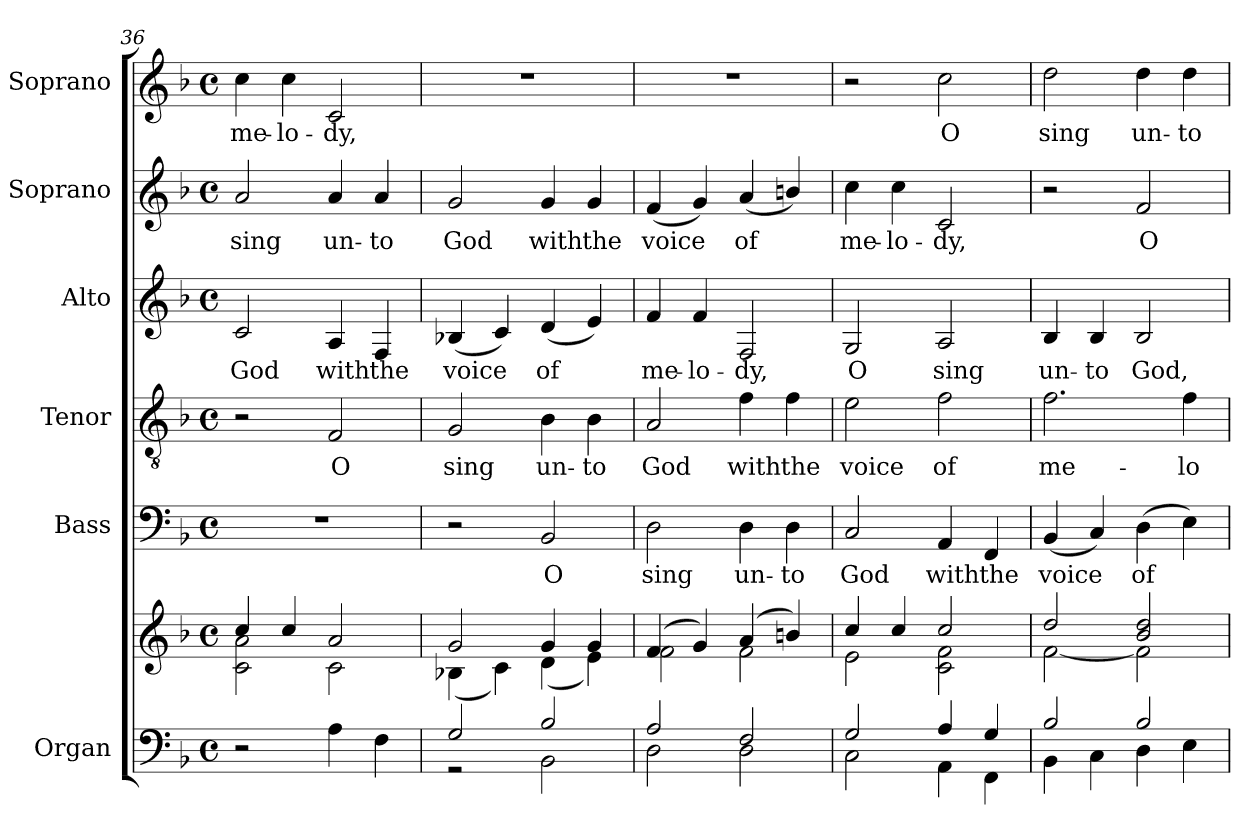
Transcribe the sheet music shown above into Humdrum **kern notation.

**kern	**kern	**kern	**text	**kern	**text	**kern	**text	**kern	**text	**kern	**text
*part6	*part6	*part5	*part5	*part4	*part4	*part3	*part3	*part2	*part2	*part1	*part1
*staff7	*staff6	*staff5	*staff5	*staff4	*staff4	*staff3	*staff3	*staff2	*staff2	*staff1	*staff1
*I"Organ	*	*I"Bass	*	*I"Tenor	*	*I"Alto	*	*I"Soprano	*	*I"Soprano	*
*I'Org.	*	*I'B.	*	*I'T.	*	*I'A.	*	*I'S.	*	*I'S.	*
*clefF4	*clefG2	*clefF4	*	*clefGv2	*	*clefG2	*	*clefG2	*	*clefG2	*
*	*	*	*	*ITrd7c12	*	*	*	*	*	*	*
*k[b-]	*k[b-]	*k[b-]	*	*k[b-]	*	*k[b-]	*	*k[b-]	*	*k[b-]	*
*F:	*F:	*F:	*	*F:	*	*F:	*	*F:	*	*F:	*
*M4/4	*M4/4	*M4/4	*	*M4/4	*	*M4/4	*	*M4/4	*	*M4/4	*
*met(c)	*met(c)	*met(c)	*	*met(c)	*	*met(c)	*	*met(c)	*	*met(c)	*
=36	=36	=36	=36	=36	=36	=36	=36	=36	=36	=36	=36
*	*^	*	*	*	*	*	*	*	*	*	*
!	!	!	!	!	!	!	!	!LO:LY:b:color=#000000	!	!	!	!
!	!	!	!	!	!	!	!	!	!	!LO:LY:b:color=#000000	!	!
!	!	!	!	!	!	!	!	!	!	!	!	!LO:LY:b:color=#000000
2r	4cci/	2ci\ 2ai	1r	.	2r	.	2ci/	God	2ai/	sing	4cci\	me-
!	!	!	!	!	!	!	!	!	!	!	!	!LO:LY:b:color=#000000
.	4cci/	.	.	.	.	.	.	.	.	.	4cci\	-lo-
!	!	!	!	!	!	!LO:LY:b:color=#000000	!	!	!	!	!	!
!	!	!	!	!	!	!	!	!LO:LY:b:color=#000000	!	!	!	!
!	!	!	!	!	!	!	!	!	!	!LO:LY:b:color=#000000	!	!
!	!	!	!	!	!	!	!	!	!	!	!	!LO:LY:b:color=#000000
4Ai\	2ai/	2ci\	.	.	2FFi/	O	4Ai/	with	4ai/	un-	2ci/	-dy,
!	!	!	!	!	!	!	!	!LO:LY:b:color=#000000	!	!	!	!
!	!	!	!	!	!	!	!	!	!	!LO:LY:b:color=#000000	!	!
4Fi\	.	.	.	.	.	.	4Fi/	the	4ai/	-to	.	.
=37	=37	=37	=37	=37	=37	=37	=37	=37	=37	=37	=37	=37
*^	*	*	*	*	*	*	*	*	*	*	*	*
!	!	!	!	!	!	!	!LO:LY:b:color=#000000	!	!	!	!	!	!
!	!	!	!	!	!	!	!	!	!LO:LY:b:color=#000000	!	!	!	!
!	!	!	!	!	!	!	!	!	!	!	!LO:LY:b:color=#000000	!	!
2Gi/	2r	2gi/	(4B-Xi\	2r	.	2GGi/	sing	(4B-Xi/	voice	2gi/	God	1r	.
.	.	.	4ci\)	.	.	.	.	4ci/)	.	.	.	.	.
!	!	!	!	!	!LO:LY:b:color=#000000	!	!	!	!	!	!	!	!
!	!	!	!	!	!	!	!LO:LY:b:color=#000000	!	!	!	!	!	!
!	!	!	!	!	!	!	!	!	!LO:LY:b:color=#000000	!	!	!	!
!	!	!	!	!	!	!	!	!	!	!	!LO:LY:b:color=#000000	!	!
2B-i/	2BB-i\	4gi/	(4di\	2BB-i/	O	4BB-i\	un-	(4di/	of	4gi/	with	.	.
!	!	!	!	!	!	!	!LO:LY:b:color=#000000	!	!	!	!	!	!
!	!	!	!	!	!	!	!	!	!	!	!LO:LY:b:color=#000000	!	!
.	.	4gi/	4ei\)	.	.	4BB-i\	-to	4ei/)	.	4gi/	the	.	.
=38	=38	=38	=38	=38	=38	=38	=38	=38	=38	=38	=38	=38	=38
!	!	!	!	!	!LO:LY:b:color=#000000	!	!	!	!	!	!	!	!
!	!	!	!	!	!	!	!LO:LY:b:color=#000000	!	!	!	!	!	!
!	!	!	!	!	!	!	!	!	!LO:LY:b:color=#000000	!	!	!	!
!	!	!	!	!	!	!	!	!	!	!	!LO:LY:b:color=#000000	!	!
2Ai/	2Di\	(4fi/	2fi\	2Di\	sing	2AAi/	God	4fi/	me-	(4fi/	voice	1r	.
!	!	!	!	!	!	!	!	!	!LO:LY:b:color=#000000	!	!	!	!
.	.	4gi/)	.	.	.	.	.	4fi/	-lo-	4gi/)	.	.	.
!	!	!	!	!	!LO:LY:b:color=#000000	!	!	!	!	!	!	!	!
!	!	!	!	!	!	!	!LO:LY:b:color=#000000	!	!	!	!	!	!
!	!	!	!	!	!	!	!	!	!LO:LY:b:color=#000000	!	!	!	!
!	!	!	!	!	!	!	!	!	!	!	!LO:LY:b:color=#000000	!	!
2Fi/	2Di\	(4ai/	2fi\	4Di\	un-	4Fi\	with	2Fi/	-dy,	(4ai/	of	.	.
!	!	!	!	!	!LO:LY:b:color=#000000	!	!	!	!	!	!	!	!
!	!	!	!	!	!	!	!LO:LY:b:color=#000000	!	!	!	!	!	!
.	.	4bni/)	.	4Di\	-to	4Fi\	the	.	.	4bni/)	.	.	.
=39	=39	=39	=39	=39	=39	=39	=39	=39	=39	=39	=39	=39	=39
!	!	!	!	!	!LO:LY:b:color=#000000	!	!	!	!	!	!	!	!
!	!	!	!	!	!	!	!LO:LY:b:color=#000000	!	!	!	!	!	!
!	!	!	!	!	!	!	!	!	!LO:LY:b:color=#000000	!	!	!	!
!	!	!	!	!	!	!	!	!	!	!	!LO:LY:b:color=#000000	!	!
2Gi/	2Ci\	4cci/	2ei\	2Ci/	God	2Ei\	voice	2Gi/	O	4cci\	me-	2r	.
!	!	!	!	!	!	!	!	!	!	!	!LO:LY:b:color=#000000	!	!
.	.	4cci/	.	.	.	.	.	.	.	4cci\	-lo-	.	.
!	!	!	!	!	!LO:LY:b:color=#000000	!	!	!	!	!	!	!	!
!	!	!	!	!	!	!	!LO:LY:b:color=#000000	!	!	!	!	!	!
!	!	!	!	!	!	!	!	!	!LO:LY:b:color=#000000	!	!	!	!
!	!	!	!	!	!	!	!	!	!	!	!LO:LY:b:color=#000000	!	!
!	!	!	!	!	!	!	!	!	!	!	!	!	!LO:LY:b:color=#000000
4Ai/	4AAi\	2cci/	2ci\ 2fi	4AAi/	with	2Fi\	of	2Ai/	sing	2ci/	-dy,	2cci\	O
!	!	!	!	!	!LO:LY:b:color=#000000	!	!	!	!	!	!	!	!
4Gi/	4FFi\	.	.	4FFi/	the	.	.	.	.	.	.	.	.
=40	=40	=40	=40	=40	=40	=40	=40	=40	=40	=40	=40	=40	=40
!	!	!	!	!	!LO:LY:b:color=#000000	!	!	!	!	!	!	!	!
!	!	!	!	!	!	!	!LO:LY:b:color=#000000	!	!	!	!	!	!
!	!	!	!	!	!	!	!	!	!LO:LY:b:color=#000000	!	!	!	!
!	!	!	!	!	!	!	!	!	!	!	!	!	!LO:LY:b:color=#000000
2B-i/	4BB-i\	2ddi/	[<2fi\	(4BB-i/	voice	2.Fi\	me-	4B-i/	un-	2r	.	2ddi\	sing
!	!	!	!	!	!	!	!	!	!LO:LY:b:color=#000000	!	!	!	!
.	4Ci\	.	.	4Ci/)	.	.	.	4B-i/	-to	.	.	.	.
!	!	!	!	!	!LO:LY:b:color=#000000	!	!	!	!	!	!	!	!
!	!	!	!	!	!	!	!	!	!LO:LY:b:color=#000000	!	!	!	!
!	!	!	!	!	!	!	!	!	!	!	!LO:LY:b:color=#000000	!	!
!	!	!	!	!	!	!	!	!	!	!	!	!	!LO:LY:b:color=#000000
2B-i/	4Di\	2b-i/ 2ddi	2fi\]	(4Di\	of	.	.	2B-i/	God,	2fi/	O	4ddi\	un-
!	!	!	!	!	!	!	!LO:LY:b:color=#000000	!	!	!	!	!	!
!	!	!	!	!	!	!	!	!	!	!	!	!	!LO:LY:b:color=#000000
.	4Ei\	.	.	4Ei\)	.	4Fi\	-lo-	.	.	.	.	4ddi\	-to
*v	*v	*	*	*	*	*	*	*	*	*	*	*	*
*	*v	*v	*	*	*	*	*	*	*	*	*	*
=	=	=	=	=	=	=	=	=	=	=	=
*-	*-	*-	*-	*-	*-	*-	*-	*-	*-	*-	*-
